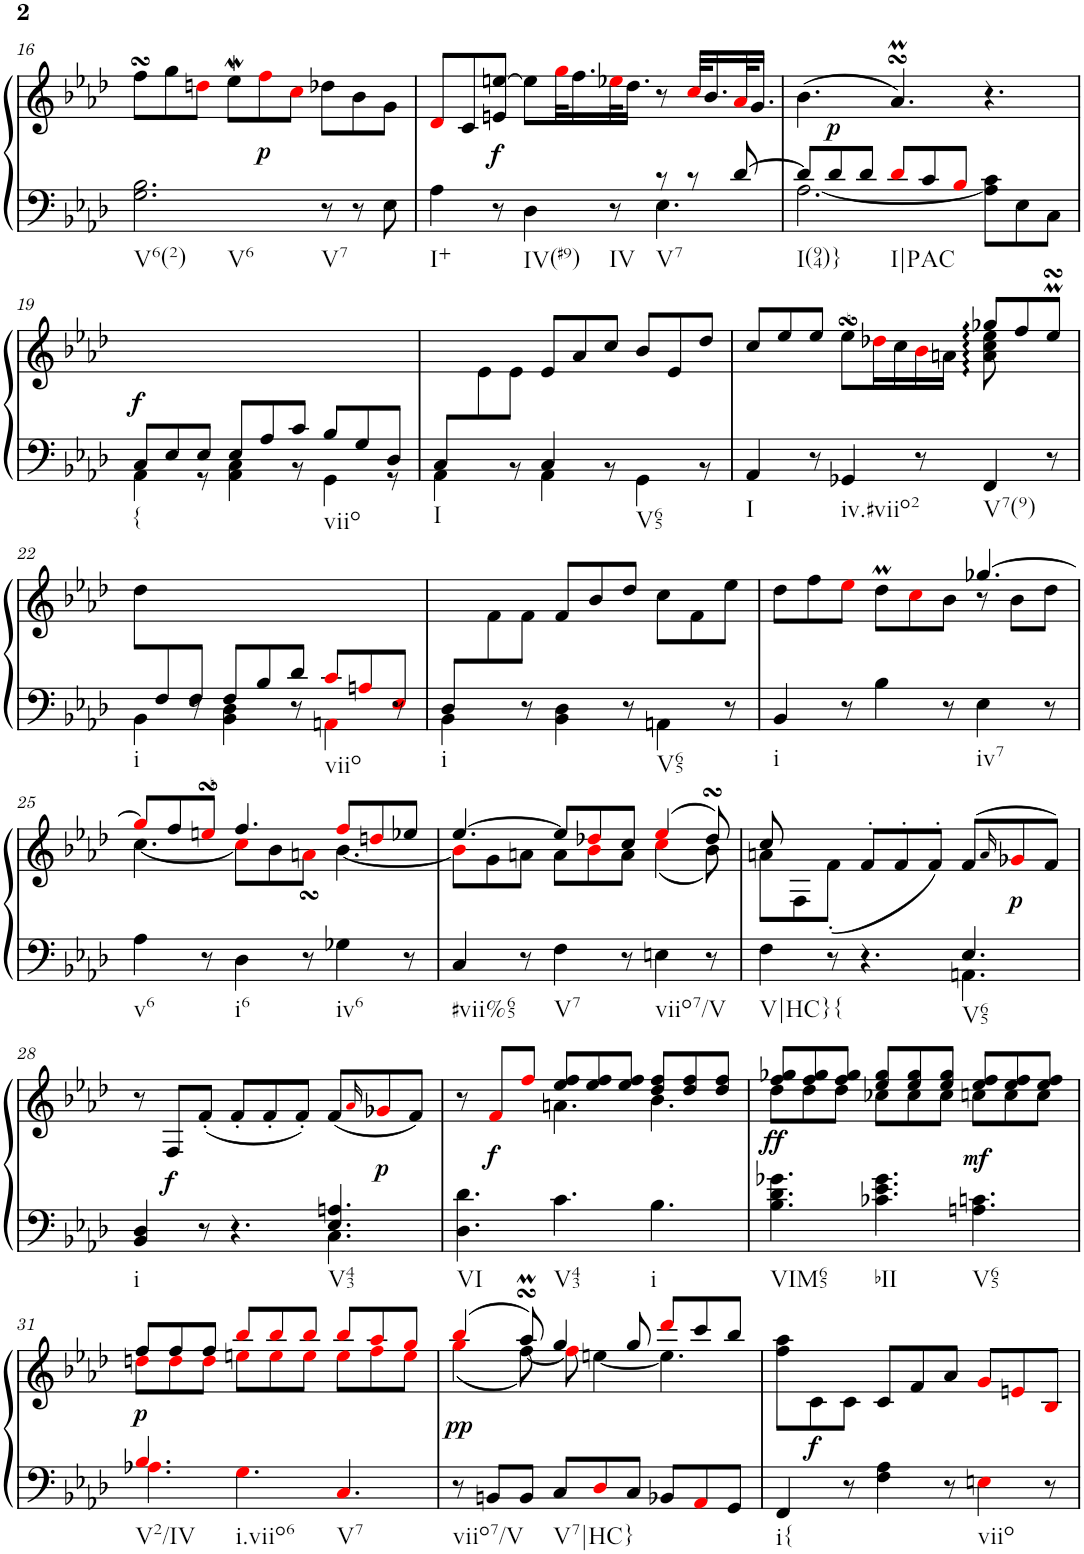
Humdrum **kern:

**kern	**kern	**dynam
*part1	*part1	*part1
*staff2	*staff1	*staff1/2
*I"Harpsichord	*	*
*I'Hch.	*	*
!!LO:PB:g=z
*clefF4	*clefG2	*
*k[b-e-a-d-]	*k[b-e-a-d-]	*
*M9/8	*M9/8	*
=16	=16	=16
!LO:TX:b:t=V6(2)	!	!
!LO:TX:b:t=V6	!	!
2.G\ 2.B-\	8ffsSSS\L	.
.	8gg\	.
.	8ddni\J	.
.	8ee-W\L	.
!	!	!LO:DY:b
.	8ffi\	p
.	8cci\J	.
!LO:TX:b:t=V7	!	!
8r	8dd-X\L	.
8r	8b-\	.
8E-\	8g\J	.
=17	=17	=17
*^	*	*
!LO:TX:b:t=I+	!	!	!
4A-\	2.ryy	8d-i/L	.
.	.	8c/	.
!	!	!	!LO:DY:b
8r	.	8en/ [8een/J	f
!LO:TX:b:t=IV(#9)	!	!	!
4D-\	.	8ee\L]	.
.	.	32ggi\KL	.
.	.	16.ff\	.
!LO:TX:b:t=IV	!	!	!
8r	.	32ee-Xi\K	.
.	.	16.dd-\JJ	.
!LO:TX:b:t=V7	!	!	!
8r	4.E-\	8r	.
8r	.	32cci/KLL	.
.	.	16.b-/	.
[8d-/	.	32a-i/K	.
.	.	16.g/JJ	.
=18	=18	=18	=18
!LO:TX:b:t=I(94)}	!	!	!
!LO:TX:b:t=I|PAC	!	!	!
8d-/L]	[2.A-\	(>4.b-\	.
!	!	!	!LO:DY:a=2
8d-/	.	.	p
8d-/J	.	.	.
8d-i/L	.	4.a-sSSsM/)	.
8c/	.	.	.
8B-i/J	.	.	.
4.ryy	8A-\] 8c\L	4.r	.
.	8E-\	.	.
.	8C\J	.	.
!!LO:LB:g=z
=19	=19	=19	=19
!LO:TX:b:t={	!	!	!
!	!	!	!LO:DY:a=2
8C/L	4AA-\	1ryy	f
8E-/	.	.	.
8E-/J	8r	.	.
8E-/L	4AA-\ 4C\	.	.
8A-/	.	.	.
8c/J	8r	.	.
!LO:TX:b:t=viio	!	!	!
8B-/L	4GG\	.	.
8G/	.	.	.
8D-/J	8r	8ryy	.
=20	=20	=20	=20
*	*^	*^	*
!LO:TX:b:t=I	!	!	!	!	!
8C/L	4AA-\	4.ryy	4.ryy	8ryy	.
4ryy	.	.	.	8e-\	.
.	8r	.	.	8e-\J	.
2.ryy	4AA-\	4C/	8e-/L	2.ryy	.
.	.	.	8a-/	.	.
.	8r	2ryy	8cc/J	.	.
!	!LO:TX:b:t=V65	!	!	!	!
.	4GG\	.	8b-/L	.	.
.	.	.	8e-/	.	.
.	8r	.	8dd-/J	.	.
*	*v	*v	*	*	*
=21	=21	=21	=21	=21
!LO:TX:b:t=I	!	!	!	!
*v	*v	*	*	*
4AA-/	8cc/L	2.ryy	.
.	8ee-/	.	.
8r	8ee-/J	.	.
!LO:TX:b:t=iv.#viio2	!	!	!
4GG-X/	8ee-sSSS\L	.	.
.	16dd-Xi\L	.	.
.	16cc\	.	.
8r	16b-i\	.	.
.	16an\JJ	.	.
!LO:TX:b:t=V7(9)	!	!	!
4FF/	8gg-X:/L	8a\ 8cc\ 8ee-\	.
.	8ff/	4ryy	.
8r	8ee-MsSSS/J	.	.
*	*v	*v	*
!!LO:LB:g=z
=22	=22	=22
*^	*	*
!LO:TX:b:t=i	!	!	!
8ryy	4BB-\	8dd-\L	.
8F/	.	1ryy	.
8F/J	8r	.	.
8F/L	4BB-\ 4D-\	.	.
8B-/	.	.	.
8d-/J	8r	.	.
!LO:TX:b:t=viio	!	!	!
8ci/L	4AAni\	.	.
8Ani/	.	.	.
8E-i/J	8r	.	.
=23	=23	=23	=23
!LO:TX:b:t=i	!	!	!
8D-/L	4BB-\	8ryy	.
1ryy	.	8f\	.
.	8r	8f\J	.
.	4BB-\ 4D-\	8f/L	.
.	.	8b-/	.
.	8r	8dd-/J	.
!	!LO:TX:b:t=V65	!	!
.	4AAn\	8cc\L	.
.	.	8f\	.
.	8r	8ee-\J	.
=24	=24	=24	=24
*	*	*^	*
!LO:TX:b:t=i	!	!	!	!
*v	*v	*	*	*
4BB-/	8dd-\L	2.ryy	.
.	8ff\	.	.
8r	8ee-i\J	.	.
4B-\	8dd-M\L	.	.
.	8cci\	.	.
8r	8b-\J	.	.
!LO:TX:b:t=iv7	!	!	!
4E-\	[4.gg-X/	8r	.
.	.	8b-\L	.
8r	.	8dd-\J	.
!!LO:LB:g=z	!!
=25	=25	=25	=25
!LO:TX:b:t=v6	!	!	!
4A-\	8gg-i/L]	[4.cc\	.
.	8ff/	.	.
8r	8eensSsSi/J	.	.
!LO:TX:b:t=i6	!	!	!
4D-\	4.ff/	8cci\L]	.
.	.	8b-\	.
8r	.	8ansSsSi\J	.
!LO:TX:b:t=iv6	!	!	!
4G-X\	8ffi/L	[4.b-\	.
.	8ddni/	.	.
8r	8ee-X/J	.	.
=26	=26	=26	=26
!LO:TX:b:t=#vii%65	!	!	!
4C/	[4.ee-/	8b-i\L]	.
.	.	8g\	.
8r	.	8an\J	.
!LO:TX:b:t=V7	!	!	!
4F\	8ee-/L]	8a\L	.
.	8dd-Xi/	8b-i\	.
8r	8cc/J	8a\J	.
!LO:TX:b:t=viio7/V	!	!	!
4En\	(>4ee-i/	(<4cci\	.
8r	8dd-sSSs/)	8b-\)	.
=27	=27	=27	=27
*^	*	*	*
!LO:TX:b:t=V|HC}{	!	!	!	!
4F\	2.ryy	8cc/	8an\L	.
.	.	1ryy	8F\	.
8r	.	.	(<8f'\J	.
4.r	.	.	8f'/L	.
.	.	.	8f'/	.
.	.	.	8f'/J)	.
!LO:TX:b:t=V65	!	!	!	!
4.E-/	4.AAn\	.	(>8f/L	.
.	.	.	16qa/	.
!	!	!	!	!LO:DY:b
.	.	.	8g-Xi/	p
.	.	.	8f/J)	.
!!LO:LB:g=z
=28	=28	=28	=28	=28
!LO:TX:b:t=i	!	!	!	!
*	*	*v	*v	*
4BB-/ 4D-/	2.ryy	8r	.
!	!	!	!LO:DY:b
.	.	8F/L	f
8r	.	(<8f'/J	.
4.r	.	8f'/L	.
.	.	8f'/	.
.	.	8f'/J)	.
!LO:TX:b:t=V43	!	!	!
4.E-/ 4.An/	4.C\	(<8f/L	.
.	.	16qa-i/	.
!	!	!	!LO:DY:b
.	.	8g-Xi/	p
.	.	8f/J)	.
*v	*v	*	*
=29	=29	=29
*	*^	*
!LO:TX:b:t=VI	!	!	!
4.D-\ 4.d-\	8r	4.ryy	.
!	!	!	!LO:DY:b
.	8fi/L	.	f
.	8ffi/J	.	.
!LO:TX:b:t=V43	!	!	!
4.c\	8ee-/ 8ff/L	4.an\	.
.	8ee-/ 8ff/	.	.
.	8ee-/ 8ff/J	.	.
!LO:TX:b:t=i	!	!	!
4.B-\	8dd-/ 8ff/L	4.b-\	.
.	8dd-/ 8ff/	.	.
.	8dd-/ 8ff/J	.	.
=30	=30	=30	=30
!LO:TX:b:t=VIM65	!	!	!
!	!	!	!LO:DY:b
4.B-\ 4.d-\ 4.g-X\	8ff/ 8gg-X/L	8dd-\L	ff
.	8ff/ 8gg-/	8dd-\	.
.	8ff/ 8gg-/J	8dd-\J	.
!LO:TX:b:t=bII	!	!	!
4.c-X\ 4.e-\ 4.g-\	8ee-/ 8gg-/L	8cc-X\L	.
.	8ee-/ 8gg-/	8cc-\	.
.	8ee-/ 8gg-/J	8cc-\J	.
!LO:TX:b:t=V65	!	!	!
!	!	!	!LO:DY:b
4.An\ 4.cn\	8ee-/ 8ff/L	8ccn\L	mf
.	8ee-/ 8ff/	8cc\	.
.	8ee-/ 8ff/J	8cc\J	.
!!LO:LB:g=z	!!
=31	=31	=31	=31
*^	*	*	*
!LO:TX:b:t=i.viio6	!	!	!	!
!	!	!	!	!LO:DY:b
4.B-i/	4.A-Xi\	8ff/L	8ddni\L	p
.	.	8ff/	8ddi\	.
.	.	8ff/J	8ddi\J	.
!LO:TX:b:t=V7	!	!	!	!
4.Gi\	2.ryy	8bb-i/L	8eeni\L	.
.	.	8bb-i/	8eei\	.
.	.	8bb-i/J	8eei\J	.
!LO:TX:b:t=V2/IV	!	!	!	!
4.Ci/	.	8bb-i/L	8eei\L	.
.	.	8aa-i/	8ffi\	.
.	.	8ggi/J	8eei\J	.
*v	*v	*	*	*
=32	=32	=32	=32
!LO:TX:b:t=viio7/V	!	!	!
!	!	!	!LO:DY:b
8r	(>4bb-i/	(<4ggi\	pp
8BBn/L	.	.	.
8BB/J	8aa-sSSsM/)	[8ff\)	.
!LO:TX:b:t=V7|HC}	!	!	!
8C/L	4gg/	8ffi\]	.
8D-i/	.	[4een\	.
8C/J	8gg/	.	.
8BB-X/L	8ddd-i/L	4.ee\]	.
8AA-i/	8ccc/	.	.
8GG/J	8bb-/J	.	.
*	*v	*v	*
=33	=33	=33
!LO:TX:b:t=i{	!	!
4FF/	8ff\ 8aa-\L	.
!	!	!LO:DY:b
.	8c\	f
8r	8c\J	.
4F\ 4A-\	8c/L	.
.	8f/	.
8r	8a-/J	.
!LO:TX:b:t=viio	!	!
4Eni\	8gi/L	.
.	8eni/	.
8r	8B-i/J	.
=	=	=
*-	*-	*-
